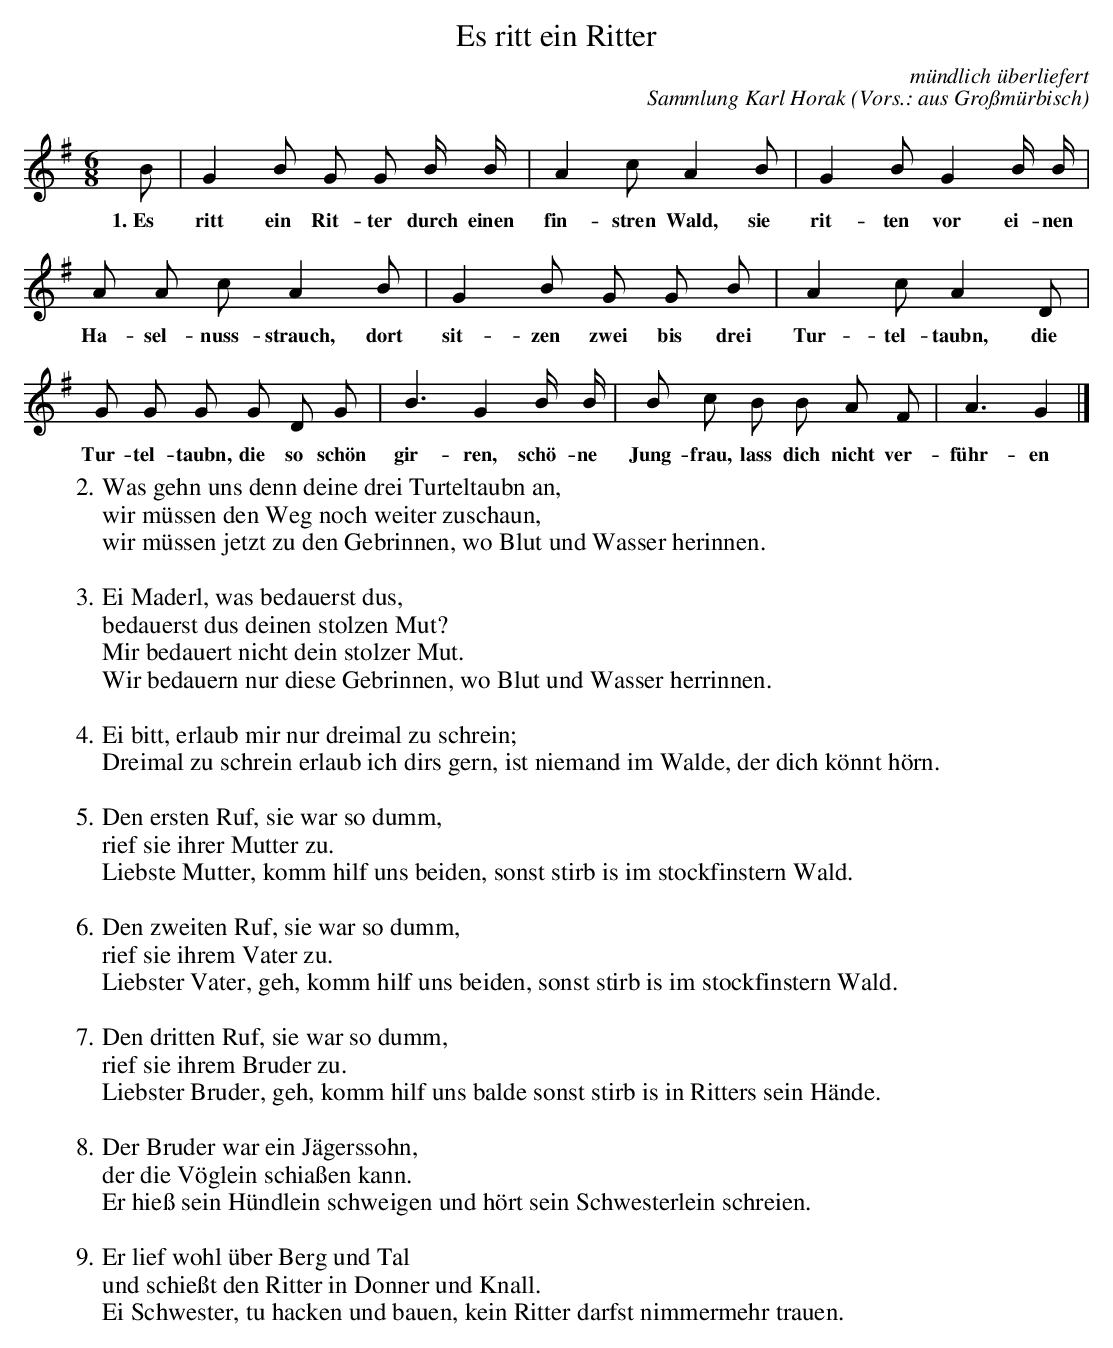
X:1
T:Es ritt ein Ritter
C:m\"undlich überliefert
C:Sammlung Karl Horak
O: Vors.: aus Gro\ssm\"urbisch
M:6/8
L:1/8
K:G
B| G2B G G B/ B/|A2 c A2 B | G2 B G2 B/ B/| A A c A2 B|  G2 B G G B|A2 c A2 D| G G G G D G| B2>  G4 B/ B/ | B c B B A F |A2> G4 |]
w:1.~Es ritt ein Rit-ter durch einen fin-stren Wald, sie rit-ten vor ei-nen Ha-sel-nuss-strauch, dort sit-zen zwei bis drei Tur-tel-taubn, die Tur-tel-taubn, die so sch\"on gir-ren, sch\"o-ne Jung-frau, lass dich nicht ver-f\"uhr-en
W:2. Was gehn uns denn deine drei Turteltaubn an,
W:wir m\"ussen den Weg noch weiter zuschaun,
W:wir m\"ussen jetzt zu den Gebrinnen, wo Blut und Wasser herinnen.
W:
W:3. Ei Maderl, was bedauerst dus,
W:bedauerst dus deinen stolzen Mut?
W:Mir bedauert nicht dein stolzer Mut.
W:Wir bedauern nur diese Gebrinnen, wo Blut und Wasser herrinnen.
W:
W:4. Ei bitt, erlaub mir nur dreimal zu schrein;
W:Dreimal zu schrein erlaub ich dirs gern, ist niemand im Walde, der dich k\"onnt h\"orn.
W:
W:5. Den ersten Ruf, sie war so dumm,
W:rief sie ihrer Mutter zu.
W:Liebste Mutter, komm hilf uns beiden, sonst stirb is im stockfinstern Wald.
W:
W:6. Den zweiten Ruf, sie war so dumm,
W:rief sie ihrem Vater zu.
W:Liebster Vater, geh, komm hilf uns beiden, sonst stirb is im stockfinstern Wald.
W:
W:7. Den dritten Ruf, sie war so dumm,
W:rief sie ihrem Bruder zu.
W:Liebster Bruder, geh, komm hilf uns balde sonst stirb is in Ritters sein H\"ande.
W:
W:8. Der Bruder war ein J\"agerssohn,
W:der die V\"oglein schia\ssen kann.
W:Er hie\ss sein H\"undlein schweigen und h\"ort sein Schwesterlein schreien.
W:
W:9. Er lief wohl \"uber Berg und Tal
W:und schie\sst den Ritter in Donner und Knall.
W:Ei Schwester, tu hacken und bauen, kein Ritter darfst nimmermehr trauen.
